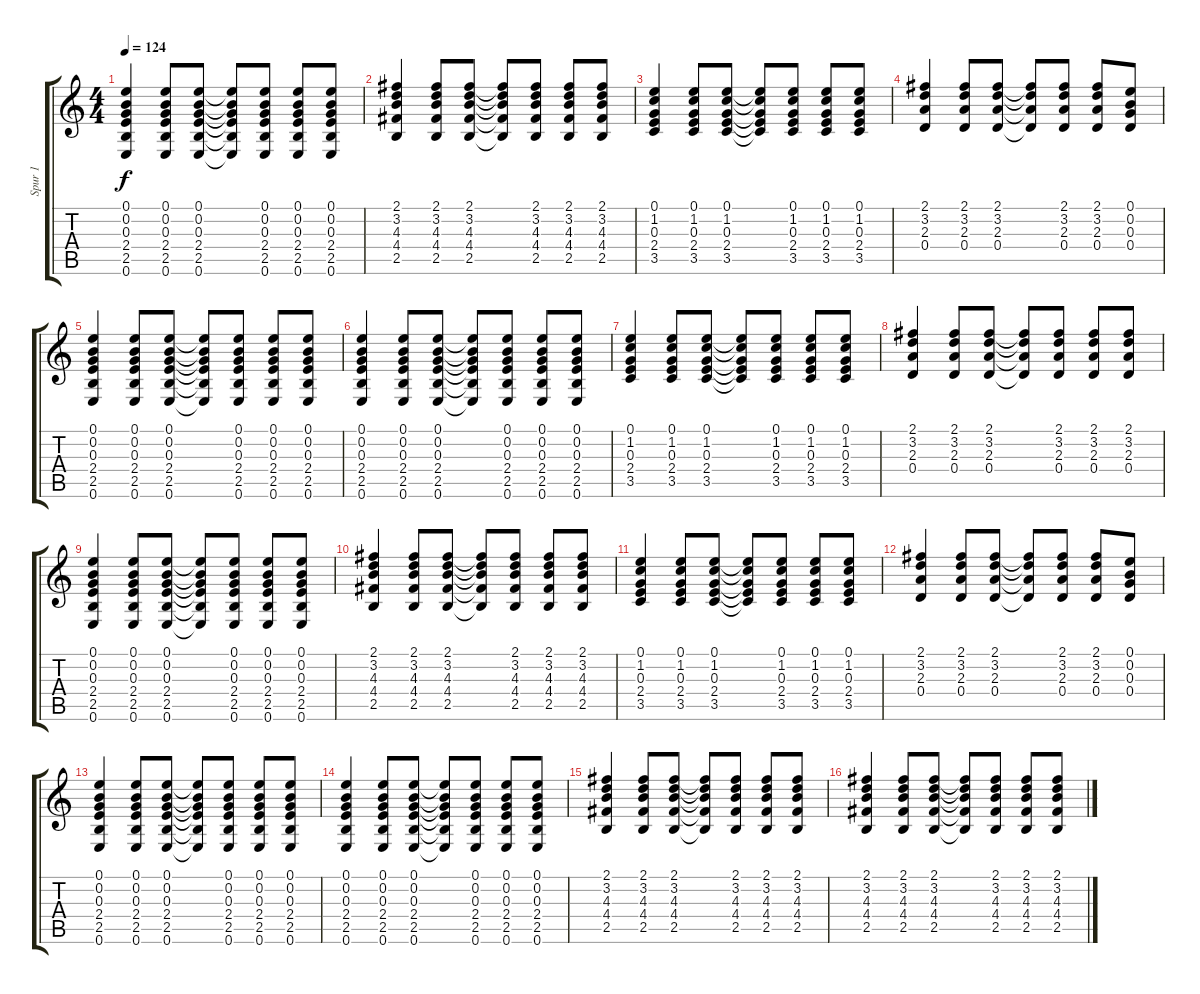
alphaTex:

\track ("Spur 1" "Spur 1") {instrument acousticguitarsteel}
\staff {score tabs}
\tuning (E4 B3 G3 D3 A2 E2) {hide}
\ts (4 4)
\tempo 124
\clef g2
\ks c
(0.1 0.2 0.3 2.4 2.5 0.6).4{dy f} (0.1 0.2 0.3 2.4 2.5 0.6).8 (0.1 0.2 0.3 2.4 2.5 0.6).8 (0.1{t} 0.2{t} 0.3{t} 2.4{t} 2.5{t} 0.6{t}).8 (0.1 0.2 0.3 2.4 2.5 0.6).8 (0.1 0.2 0.3 2.4 2.5 0.6).8 (0.1 0.2 0.3 2.4 2.5 0.6).8 |
(2.1 3.2 4.3 4.4 2.5).4 (2.1 3.2 4.3 4.4 2.5).8 (2.1 3.2 4.3 4.4 2.5).8 (2.1{t} 3.2{t} 4.3{t} 4.4{t} 2.5{t}).8 (2.1 3.2 4.3 4.4 2.5).8 (2.1 3.2 4.3 4.4 2.5).8 (2.1 3.2 4.3 4.4 2.5).8 |
(0.1 1.2 0.3 2.4 3.5).4 (0.1 1.2 0.3 2.4 3.5).8 (0.1 1.2 0.3 2.4 3.5).8 (0.1{t} 1.2{t} 0.3{t} 2.4{t} 3.5{t}).8 (0.1 1.2 0.3 2.4 3.5).8 (0.1 1.2 0.3 2.4 3.5).8 (0.1 1.2 0.3 2.4 3.5).8 |
(2.1 3.2 2.3 0.4).4 (2.1 3.2 2.3 0.4).8 (2.1 3.2 2.3 0.4).8 (2.1{t} 3.2{t} 2.3{t} 0.4{t}).8 (2.1 3.2 2.3 0.4).8 (2.1 3.2 2.3 0.4).8 (0.1 0.2 0.3 0.4).8 |
(0.1 0.2 0.3 2.4 2.5 0.6).4 (0.1 0.2 0.3 2.4 2.5 0.6).8 (0.1 0.2 0.3 2.4 2.5 0.6).8 (0.1{t} 0.2{t} 0.3{t} 2.4{t} 2.5{t} 0.6{t}).8 (0.1 0.2 0.3 2.4 2.5 0.6).8 (0.1 0.2 0.3 2.4 2.5 0.6).8 (0.1 0.2 0.3 2.4 2.5 0.6).8 |
(0.1 0.2 0.3 2.4 2.5 0.6).4 (0.1 0.2 0.3 2.4 2.5 0.6).8 (0.1 0.2 0.3 2.4 2.5 0.6).8 (0.1{t} 0.2{t} 0.3{t} 2.4{t} 2.5{t} 0.6{t}).8 (0.1 0.2 0.3 2.4 2.5 0.6).8 (0.1 0.2 0.3 2.4 2.5 0.6).8 (0.1 0.2 0.3 2.4 2.5 0.6).8 |
(0.1 1.2 0.3 2.4 3.5).4 (0.1 1.2 0.3 2.4 3.5).8 (0.1 1.2 0.3 2.4 3.5).8 (0.1{t} 1.2{t} 0.3{t} 2.4{t} 3.5{t}).8 (0.1 1.2 0.3 2.4 3.5).8 (0.1 1.2 0.3 2.4 3.5).8 (0.1 1.2 0.3 2.4 3.5).8 |
(2.1 3.2 2.3 0.4).4 (2.1 3.2 2.3 0.4).8 (2.1 3.2 2.3 0.4).8 (2.1{t} 3.2{t} 2.3{t} 0.4{t}).8 (2.1 3.2 2.3 0.4).8 (2.1 3.2 2.3 0.4).8 (2.1 3.2 2.3 0.4).8 |
(0.1 0.2 0.3 2.4 2.5 0.6).4 (0.1 0.2 0.3 2.4 2.5 0.6).8 (0.1 0.2 0.3 2.4 2.5 0.6).8 (0.1{t} 0.2{t} 0.3{t} 2.4{t} 2.5{t} 0.6{t}).8 (0.1 0.2 0.3 2.4 2.5 0.6).8 (0.1 0.2 0.3 2.4 2.5 0.6).8 (0.1 0.2 0.3 2.4 2.5 0.6).8 |
(2.1 3.2 4.3 4.4 2.5).4 (2.1 3.2 4.3 4.4 2.5).8 (2.1 3.2 4.3 4.4 2.5).8 (2.1{t} 3.2{t} 4.3{t} 4.4{t} 2.5{t}).8 (2.1 3.2 4.3 4.4 2.5).8 (2.1 3.2 4.3 4.4 2.5).8 (2.1 3.2 4.3 4.4 2.5).8 |
(0.1 1.2 0.3 2.4 3.5).4 (0.1 1.2 0.3 2.4 3.5).8 (0.1 1.2 0.3 2.4 3.5).8 (0.1{t} 1.2{t} 0.3{t} 2.4{t} 3.5{t}).8 (0.1 1.2 0.3 2.4 3.5).8 (0.1 1.2 0.3 2.4 3.5).8 (0.1 1.2 0.3 2.4 3.5).8 |
(2.1 3.2 2.3 0.4).4 (2.1 3.2 2.3 0.4).8 (2.1 3.2 2.3 0.4).8 (2.1{t} 3.2{t} 2.3{t} 0.4{t}).8 (2.1 3.2 2.3 0.4).8 (2.1 3.2 2.3 0.4).8 (0.1 0.2 0.3 0.4).8 |
(0.1 0.2 0.3 2.4 2.5 0.6).4 (0.1 0.2 0.3 2.4 2.5 0.6).8 (0.1 0.2 0.3 2.4 2.5 0.6).8 (0.1{t} 0.2{t} 0.3{t} 2.4{t} 2.5{t} 0.6{t}).8 (0.1 0.2 0.3 2.4 2.5 0.6).8 (0.1 0.2 0.3 2.4 2.5 0.6).8 (0.1 0.2 0.3 2.4 2.5 0.6).8 |
(0.1 0.2 0.3 2.4 2.5 0.6).4 (0.1 0.2 0.3 2.4 2.5 0.6).8 (0.1 0.2 0.3 2.4 2.5 0.6).8 (0.1{t} 0.2{t} 0.3{t} 2.4{t} 2.5{t} 0.6{t}).8 (0.1 0.2 0.3 2.4 2.5 0.6).8 (0.1 0.2 0.3 2.4 2.5 0.6).8 (0.1 0.2 0.3 2.4 2.5 0.6).8 |
(2.1 3.2 4.3 4.4 2.5).4 (2.1 3.2 4.3 4.4 2.5).8 (2.1 3.2 4.3 4.4 2.5).8 (2.1{t} 3.2{t} 4.3{t} 4.4{t} 2.5{t}).8 (2.1 3.2 4.3 4.4 2.5).8 (2.1 3.2 4.3 4.4 2.5).8 (2.1 3.2 4.3 4.4 2.5).8 |
(2.1 3.2 4.3 4.4 2.5).4 (2.1 3.2 4.3 4.4 2.5).8 (2.1 3.2 4.3 4.4 2.5).8 (2.1{t} 3.2{t} 4.3{t} 4.4{t} 2.5{t}).8 (2.1 3.2 4.3 4.4 2.5).8 (2.1 3.2 4.3 4.4 2.5).8 (2.1 3.2 4.3 4.4 2.5).8
